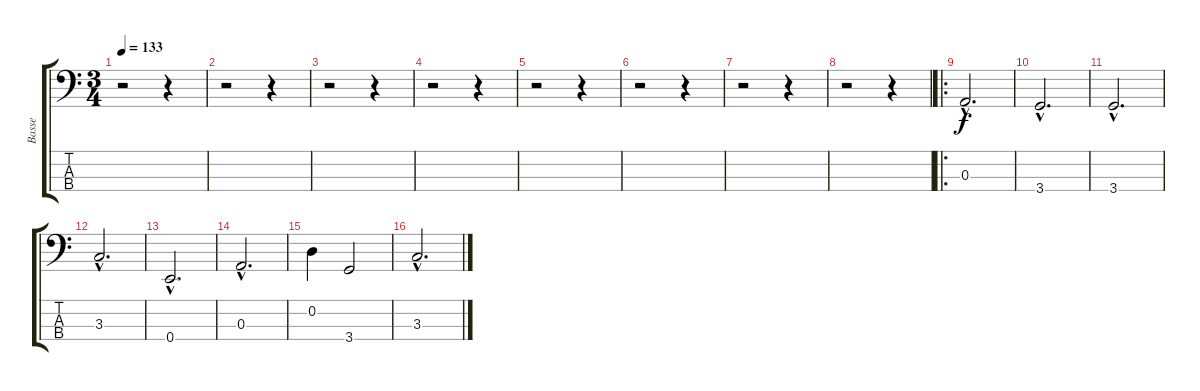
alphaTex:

\track ("Basse" "Basse") {instrument electricbassfinger}
\staff {score tabs}
\tuning (G2 D2 A1 E1) {hide}
\ts (3 4)
\tempo 133
\clef f4
\ks c
r.2{dy f instrument electricbassfinger} r.4 |
r.2 r.4 |
r.2 r.4 |
r.2 r.4 |
r.2 r.4 |
r.2 r.4 |
r.2 r.4 |
r.2 r.4 |
\ro
0.3{hac}.2{d} |
3.4{hac}.2{d} |
3.4{hac}.2{d} |
3.3{hac}.2{d} |
0.4{hac}.2{d} |
0.3{hac}.2{d} |
0.2.4 3.4.2 |
3.3{hac}.2{d}
